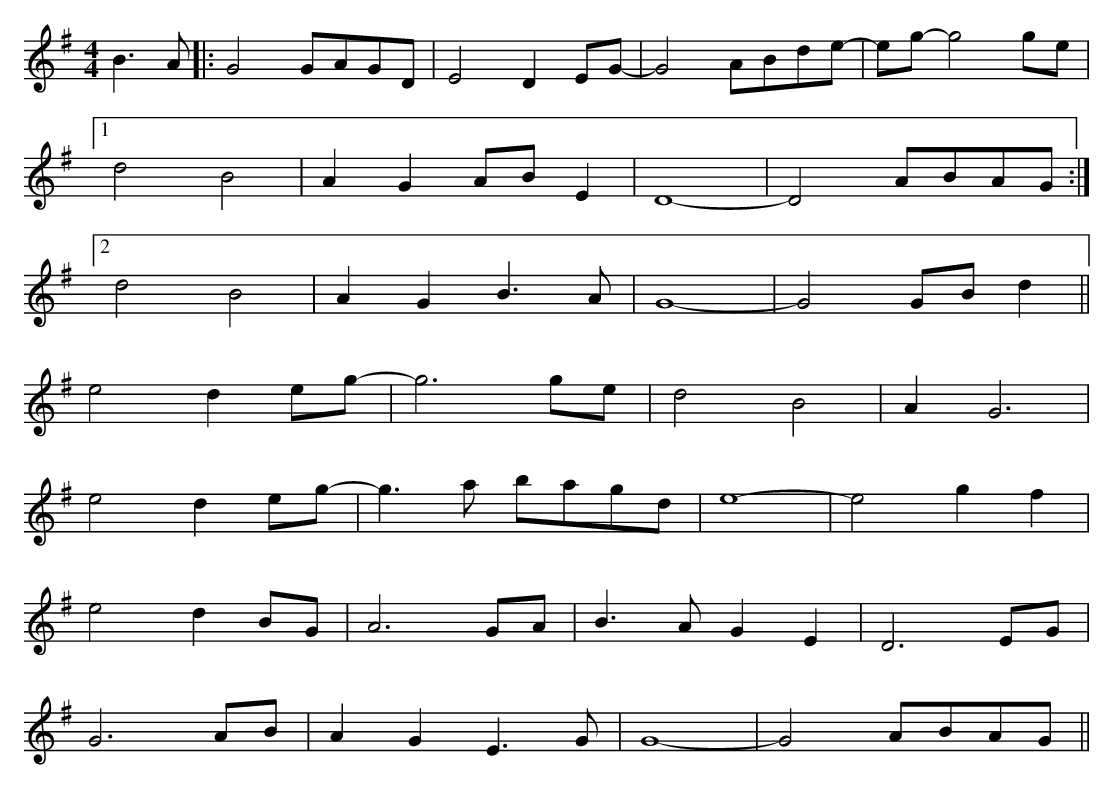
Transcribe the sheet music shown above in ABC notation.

X:1
M:4/4
K:G
B3A|:G4 GAGD|E4 D2 EG-|G4 ABde-|eg- g4 ge|
[1 d4 B4|A2 G2 AB E2|D8-|D4 ABAG:|
[2 d4 B4|A2 G2 B3A|G8-|G4 GB d2||
e4 d2 eg-|g6 ge|d4 B4|A2 G6|
e4 d2 eg-|g3a bagd|e8-|e4 g2 f2|
e4 d2 BG|A6 GA|B3A G2 E2|D6 EG|
G6 AB|A2 G2 E3G|G8-|G4 ABAG||
